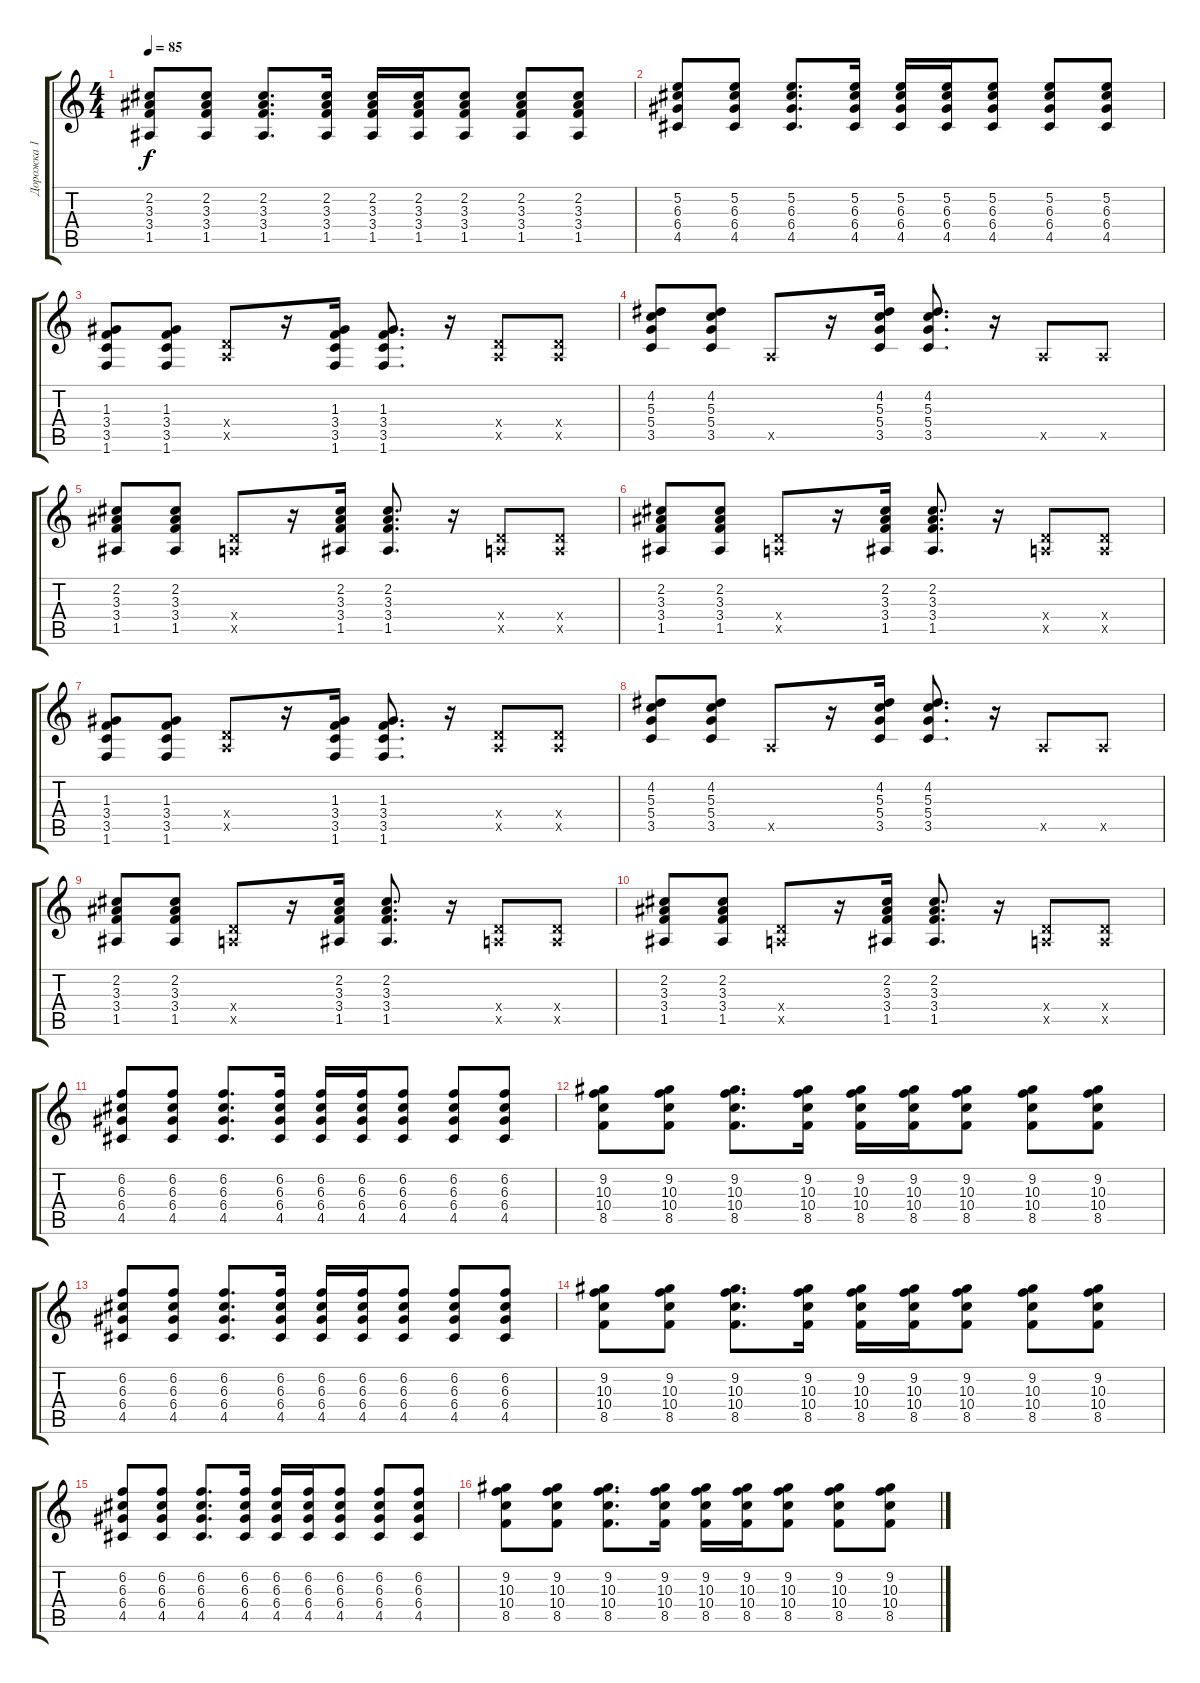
\track ("Дорожка 1" "Дорожка 1") {instrument acousticguitarsteel}
\staff {score tabs}
\tuning (E4 B3 G3 D3 A2 E2) {hide}
\ts (4 4)
\tempo 85
\clef g2
\ks c
(2.2 3.3 3.4 1.5).8{dy f} (2.2 3.3 3.4 1.5).8 (2.2 3.3 3.4 1.5).8{d} (2.2 3.3 3.4 1.5).16 (2.2 3.3 3.4 1.5).16 (2.2 3.3 3.4 1.5).16 (2.2 3.3 3.4 1.5).8 (2.2 3.3 3.4 1.5).8 (2.2 3.3 3.4 1.5).8 |
(5.2 6.3 6.4 4.5).8 (5.2 6.3 6.4 4.5).8 (5.2 6.3 6.4 4.5).8{d} (5.2 6.3 6.4 4.5).16 (5.2 6.3 6.4 4.5).16 (5.2 6.3 6.4 4.5).16 (5.2 6.3 6.4 4.5).8 (5.2 6.3 6.4 4.5).8 (5.2 6.3 6.4 4.5).8 |
(1.3 3.4 3.5 1.6).8 (1.3 3.4 3.5 1.6).8 (0.4{x} 0.5{x}).8 r.16 (1.3 3.4 3.5 1.6).16 (1.3 3.4 3.5 1.6).8{d} r.16 (0.4{x} 0.5{x}).8 (0.4{x} 0.5{x}).8 |
(4.2 5.3 5.4 3.5).8 (4.2 5.3 5.4 3.5).8 0.5{x}.8 r.16 (4.2 5.3 5.4 3.5).16 (4.2 5.3 5.4 3.5).8{d} r.16 0.5{x}.8 0.5{x}.8 |
(2.2 3.3 3.4 1.5).8 (2.2 3.3 3.4 1.5).8 (0.4{x} 0.5{x}).8 r.16 (2.2 3.3 3.4 1.5).16 (2.2 3.3 3.4 1.5).8{d} r.16 (0.4{x} 0.5{x}).8 (0.4{x} 0.5{x}).8 |
(2.2 3.3 3.4 1.5).8 (2.2 3.3 3.4 1.5).8 (0.4{x} 0.5{x}).8 r.16 (2.2 3.3 3.4 1.5).16 (2.2 3.3 3.4 1.5).8{d} r.16 (0.4{x} 0.5{x}).8 (0.4{x} 0.5{x}).8 |
(1.3 3.4 3.5 1.6).8 (1.3 3.4 3.5 1.6).8 (0.4{x} 0.5{x}).8 r.16 (1.3 3.4 3.5 1.6).16 (1.3 3.4 3.5 1.6).8{d} r.16 (0.4{x} 0.5{x}).8 (0.4{x} 0.5{x}).8 |
(4.2 5.3 5.4 3.5).8 (4.2 5.3 5.4 3.5).8 0.5{x}.8 r.16 (4.2 5.3 5.4 3.5).16 (4.2 5.3 5.4 3.5).8{d} r.16 0.5{x}.8 0.5{x}.8 |
(2.2 3.3 3.4 1.5).8 (2.2 3.3 3.4 1.5).8 (0.4{x} 0.5{x}).8 r.16 (2.2 3.3 3.4 1.5).16 (2.2 3.3 3.4 1.5).8{d} r.16 (0.4{x} 0.5{x}).8 (0.4{x} 0.5{x}).8 |
(2.2 3.3 3.4 1.5).8 (2.2 3.3 3.4 1.5).8 (0.4{x} 0.5{x}).8 r.16 (2.2 3.3 3.4 1.5).16 (2.2 3.3 3.4 1.5).8{d} r.16 (0.4{x} 0.5{x}).8 (0.4{x} 0.5{x}).8 |
(6.2 6.3 6.4 4.5).8 (6.2 6.3 6.4 4.5).8 (6.2 6.3 6.4 4.5).8{d} (6.2 6.3 6.4 4.5).16 (6.2 6.3 6.4 4.5).16 (6.2 6.3 6.4 4.5).16 (6.2 6.3 6.4 4.5).8 (6.2 6.3 6.4 4.5).8 (6.2 6.3 6.4 4.5).8 |
(9.2 10.3 10.4 8.5).8 (9.2 10.3 10.4 8.5).8 (9.2 10.3 10.4 8.5).8{d} (9.2 10.3 10.4 8.5).16 (9.2 10.3 10.4 8.5).16 (9.2 10.3 10.4 8.5).16 (9.2 10.3 10.4 8.5).8 (9.2 10.3 10.4 8.5).8 (9.2 10.3 10.4 8.5).8 |
(6.2 6.3 6.4 4.5).8 (6.2 6.3 6.4 4.5).8 (6.2 6.3 6.4 4.5).8{d} (6.2 6.3 6.4 4.5).16 (6.2 6.3 6.4 4.5).16 (6.2 6.3 6.4 4.5).16 (6.2 6.3 6.4 4.5).8 (6.2 6.3 6.4 4.5).8 (6.2 6.3 6.4 4.5).8 |
(9.2 10.3 10.4 8.5).8 (9.2 10.3 10.4 8.5).8 (9.2 10.3 10.4 8.5).8{d} (9.2 10.3 10.4 8.5).16 (9.2 10.3 10.4 8.5).16 (9.2 10.3 10.4 8.5).16 (9.2 10.3 10.4 8.5).8 (9.2 10.3 10.4 8.5).8 (9.2 10.3 10.4 8.5).8 |
(6.2 6.3 6.4 4.5).8 (6.2 6.3 6.4 4.5).8 (6.2 6.3 6.4 4.5).8{d} (6.2 6.3 6.4 4.5).16 (6.2 6.3 6.4 4.5).16 (6.2 6.3 6.4 4.5).16 (6.2 6.3 6.4 4.5).8 (6.2 6.3 6.4 4.5).8 (6.2 6.3 6.4 4.5).8 |
(9.2 10.3 10.4 8.5).8 (9.2 10.3 10.4 8.5).8 (9.2 10.3 10.4 8.5).8{d} (9.2 10.3 10.4 8.5).16 (9.2 10.3 10.4 8.5).16 (9.2 10.3 10.4 8.5).16 (9.2 10.3 10.4 8.5).8 (9.2 10.3 10.4 8.5).8 (9.2 10.3 10.4 8.5).8
